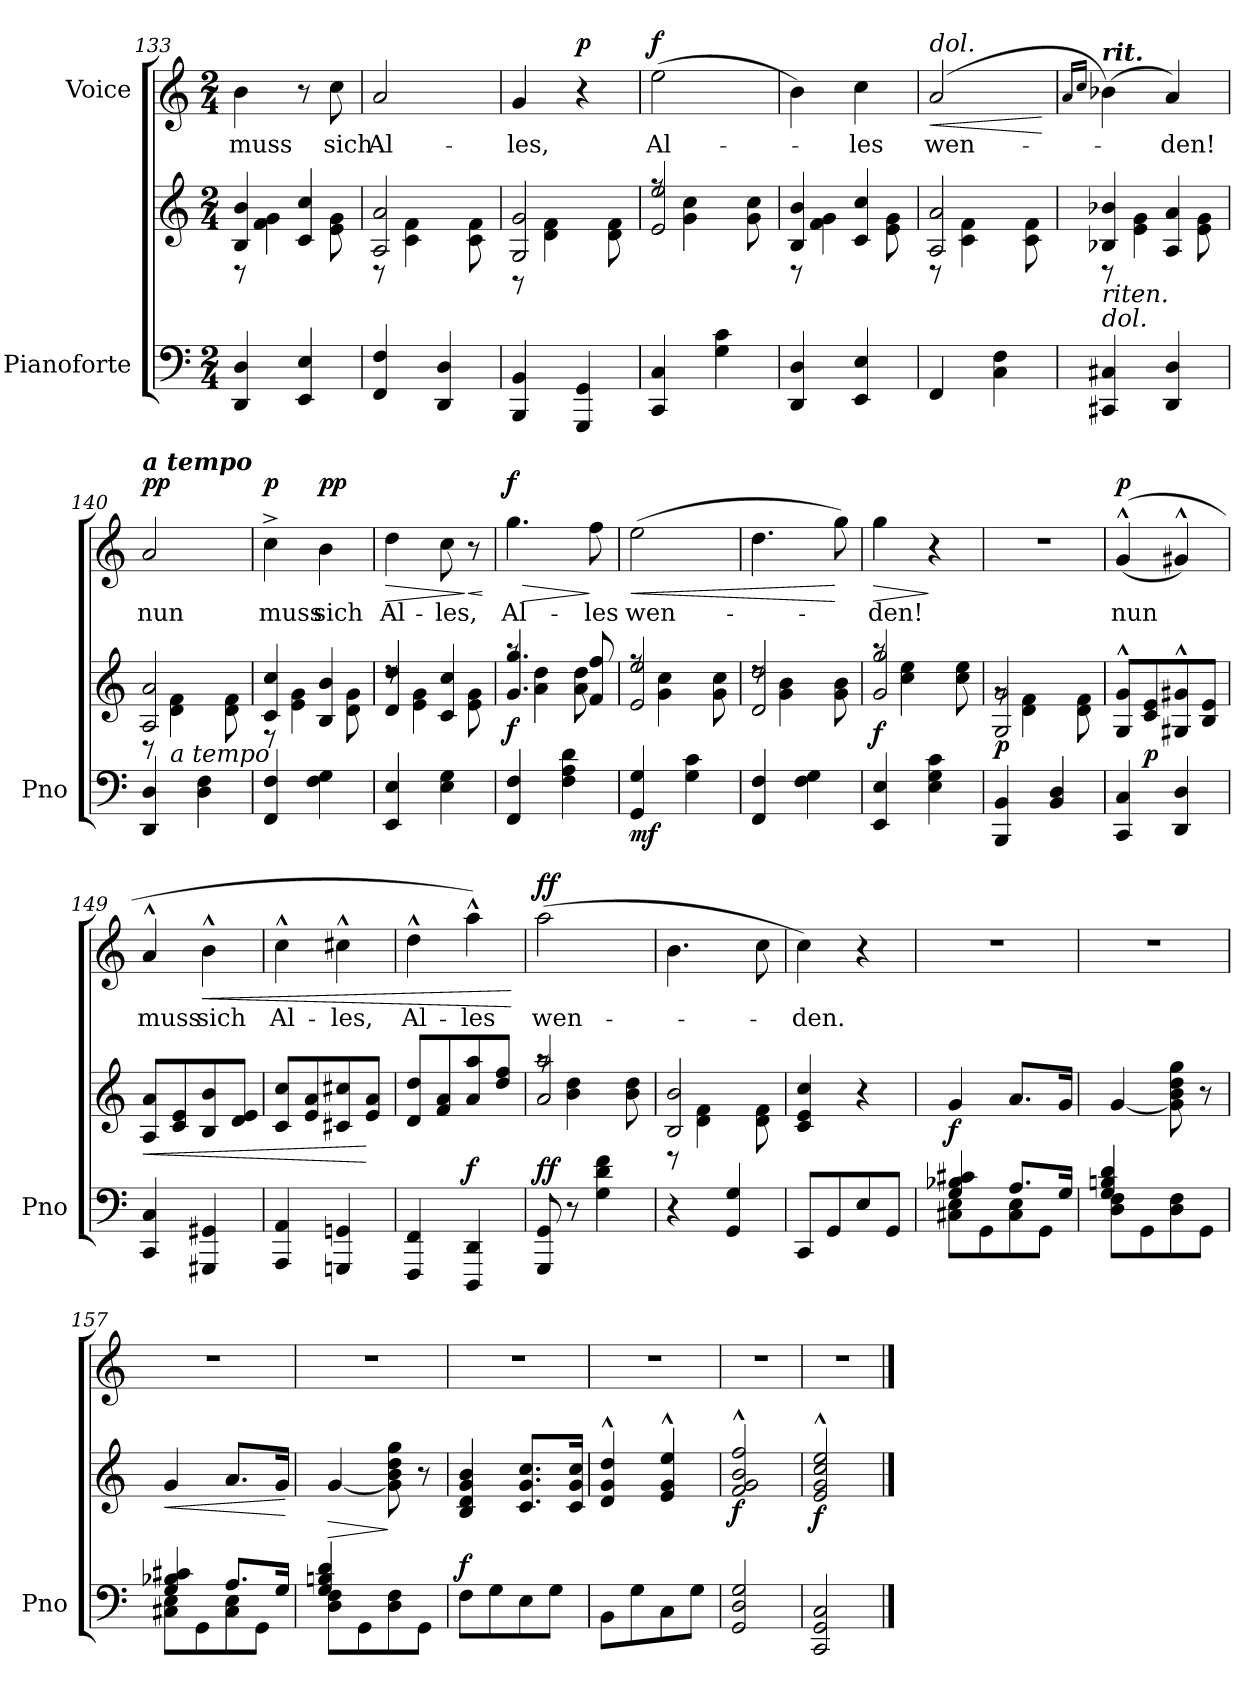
**kern	**kern	**dynam	**kern	**text	**dynam
*part2	*part2	*part2	*part1	*part1	*part1
*staff3	*staff2	*staff2/3	*staff1	*staff1	*staff1
*I"Pianoforte	*	*	*I"Voice	*	*
*I'Pno	*	*	*	*	*
*clefF4	*clefG2	*	*clefG2	*	*
*k[]	*k[]	*	*k[]	*	*
*M2/4	*M2/4	*	*M2/4	*	*
=133	=133	=133	=133	=133	=133
*	*^	*	*	*	*
!	!	!	!	!	!LO:LY:b	!
4DD/ 4D/	4B/ 4b/	8r	.	4b\	muss	.
.	.	4f\ 4g\	.	.	.	.
4EE/ 4E/	4c/ 4cc/	.	.	8r	.	.
!	!	!	!	!	!LO:LY:b	!
.	.	8e\ 8g\	.	8cc\	sich	.
=134	=134	=134	=134	=134	=134	=134
!	!	!	!	!	!LO:LY:b	!
4FF/ 4F/	2A/ 2a/	8r	.	2a/	Al-	.
.	.	4c\ 4f\	.	.	.	.
4DD/ 4D/	.	.	.	.	.	.
.	.	8c\ 8f\	.	.	.	.
=135	=135	=135	=135	=135	=135	=135
!	!	!	!	!	!LO:LY:b	!
4BBB/ 4BB/	2G/ 2g/	8r	.	4g/	-les,	.
.	.	4d\ 4f\	.	.	.	.
!	!	!	!	!	!	!LO:DY:b
4GGG/ 4GG/	.	.	.	4r	.	p
.	.	8d\ 8f\	.	.	.	.
=136	=136	=136	=136	=136	=136	=136
!	!	!	!	!	!LO:LY:b	!LO:DY:a
4CC/ 4C/	2e/ 2ee/	8rff	.	(>2ee\	Al-	f
.	.	4g\ 4cc\	.	.	.	.
4G\ 4c\	.	.	.	.	.	.
.	.	8g\ 8cc\	.	.	.	.
=137	=137	=137	=137	=137	=137	=137
4DD/ 4D/	4B/ 4b/	8r	.	4b\)	.	.
.	.	4f\ 4g\	.	.	.	.
!	!	!	!	!	!LO:LY:b	!
4EE/ 4E/	4c/ 4cc/	.	.	4cc\	-les	.
.	.	8e\ 8g\	.	.	.	.
!!LO:LB:g=z
=138	=138	=138	=138	=138	=138	=138
!	!	!	!	!LO:TX:a:i:t=dol.	!	!
!	!	!	!	!	!LO:LY:b	!LO:HP:b
4FF/	2A/ 2a/	8r	.	(>2a/	wen-	<
.	.	4c\ 4f\	.	.	.	.
4C\ 4F\	.	.	.	.	.	.
.	.	8c\ 8f\	.	.	.	.
*	*v	*v	*	*	*	*
.	.	.	.	.	[
=139	=139	=139	=139	=139	=139
.	.	.	16qa/LL	.	.
.	.	.	16qcc/JJ	.	.
*	*^	*	*	*	*
!	!	!	!	!LO:TX:a:Bi:t=rit.	!	!
!	!LO:TX:b:i:t=riten.	!	!	!	!	!
!LO:TX:a:i:t=dol.	!	!	!	!	!	!
4CC#X/ 4C#X/	4B-X/ 4b-X/	8r	.	(>4b-X\)	.	.
.	.	4e\ 4g\	.	.	.	.
!	!	!	!	!	!LO:LY:b	!
4DD/ 4D/	4A/ 4a/	.	.	4a/)	-den!	.
.	.	8e\ 8g\	.	.	.	.
=140	=140	=140	=140	=140	=140	=140
!	!	!	!	!LO:TX:a:Bi:t=a tempo	!	!
!	!	!	!	!	!LO:LY:b	!LO:DY:a
4DD/ 4D/	2A/ 2a/	8r	.	2a/	nun	pp
!	!	!LO:TX:b:i:t=a tempo	!	!	!	!
.	.	4d\ 4f\	.	.	.	.
4D\ 4F\	.	.	.	.	.	.
.	.	8d\ 8f\	.	.	.	.
=141	=141	=141	=141	=141	=141	=141
!	!	!	!	!	!LO:LY:b	!LO:DY:a
4FF/ 4F/	4c/ 4cc/	8r	.	4cc^\	muss	p
.	.	4e\ 4g\	.	.	.	.
!	!	!	!	!	!LO:LY:b	!LO:DY:a
4F\ 4G\	4B/ 4b/	.	.	4b\	sich	pp
.	.	8d\ 8g\	.	.	.	.
=142	=142	=142	=142	=142	=142	=142
!	!	!	!	!	!LO:LY:b	!LO:HP:b
4EE/ 4E/	4d/ 4dd/	8rdd	.	4dd\	Al-	>
.	.	4e\ 4g\	.	.	.	.
!	!	!	!	!	!LO:LY:b	!
4E\ 4G\	4c/ 4cc/	.	.	8cc\	-les,	.
!	!	!	!	!	!	!LO:HP:n=1:b
.	.	8e\ 8g\	.	8r	.	] <
*	*v	*v	*	*	*	*
.	.	.	.	.	[
=143	=143	=143	=143	=143	=143
*	*^	*	*	*	*
!	!	!	!LO:DY:a=2	!	!LO:LY:b	!LO:HP:b
!	!	!	!	!	!	!LO:DY:n=1:a
4FF/ 4F/	4.g/ 4.gg/	8raa	f	4.gg\	Al-	> f
.	.	4a\ 4dd\	.	.	.	.
4F\ 4A\ 4d\	.	.	.	.	.	.
!	!	!	!	!	!LO:LY:b	!
.	8f/ 8ff/	8a\ 8dd\	.	8ff\	-les	]
=144	=144	=144	=144	=144	=144	=144
!	!	!	!LO:DY:b=2	!	!LO:LY:b	!LO:HP:b
4GG/ 4G/	2e/ 2ee/	8rff	mf	(>2ee\	wen-	<
.	.	4g\ 4cc\	.	.	.	.
4G\ 4c\	.	.	.	.	.	.
.	.	8g\ 8cc\	.	.	.	.
=145	=145	=145	=145	=145	=145	=145
4FF/ 4F/	2d/ 2dd/	8rdd	.	4.dd\	.	.
.	.	4g\ 4b\	.	.	.	.
4F\ 4G\	.	.	.	.	.	.
.	.	8g\ 8b\	.	8gg\)	.	[
!!LO:LB:g=z
=146	=146	=146	=146	=146	=146	=146
!	!	!	!LO:DY:a=2	!	!LO:LY:b	!LO:HP:b
4EE/ 4E/	2g/ 2gg/	8raa	f	4gg\	-den!	>
.	.	4cc\ 4ee\	.	.	.	.
4E\ 4G\ 4c\	.	.	.	4r	.	]
.	.	8cc\ 8ee\	.	.	.	.
=147	=147	=147	=147	=147	=147	=147
!	!	!	!LO:DY:b	!	!	!
4BBB/ 4BB/	2G/ 2g/	8rg	p	2r	.	.
.	.	4d\ 4f\	.	.	.	.
4BB/ 4D/	.	.	.	.	.	.
.	.	8d\ 8f\	.	.	.	.
=148	=148	=148	=148	=148	=148	=148
!	!	!	!	!	!LO:LY:b	!LO:DY:a
*	*v	*v	*	*	*	*
4CC/ 4C/	8G/^^ 8g/^^L	.	(<(>4g^^/	nun	p
!	!	!LO:DY:b	!	!	!
.	8c/ 8e/	p	.	.	.
4DD/ 4D/	8G#X/^^ 8g#X/^^	.	4g#X^^/)	.	.
.	8B/ 8e/J	.	.	.	.
=149	=149	=149	=149	=149	=149
!	!	!LO:HP:b	!	!LO:LY:b	!
4CC/ 4C/	8A/ 8a/L	<	4a^^/	muss	.
.	8c/ 8e/	.	.	.	.
!	!	!	!	!LO:LY:b	!LO:HP:b
4GGG#X/ 4GG#X/	8B/ 8b/	.	4b^^\	sich	<
.	8d/ 8e/J	.	.	.	.
=150	=150	=150	=150	=150	=150
!	!	!	!	!LO:LY:b	!
4AAA/ 4AA/	8c/ 8cc/L	.	4cc^^\	Al-	.
.	8e/ 8a/	.	.	.	.
!	!	!	!	!LO:LY:b	!
4GGGn/ 4GGn/	8c#X/ 8cc#X/	.	4cc#X^^\	-les,	.
.	8e/ 8a/J	[	.	.	.
=151	=151	=151	=151	=151	=151
!	!	!	!	!LO:LY:b	!
4FFF/ 4FF/	8d/ 8dd/L	.	4dd^^\	Al-	.
.	8f/ 8a/	.	.	.	.
!	!	!LO:DY:a=2	!	!LO:LY:b	!
4DDD/ 4DD/	8a/ 8aa/	f	4aa^^\)	-les	.
.	8dd/ 8ff/J	.	.	.	.
.	.	.	.	.	[
=152	=152	=152	=152	=152	=152
*	*^	*	*	*	*
!	!	!	!LO:DY:a=2	!	!LO:LY:b	!LO:DY:a
8GGG/ 8GG/	2a/ 2aa/	8raa	ff	(>2aa\	wen-	ff
8r	.	4b\ 4dd\	.	.	.	.
4G\ 4d\ 4f\	.	.	.	.	.	.
.	.	8b\ 8dd\	.	.	.	.
=153	=153	=153	=153	=153	=153	=153
4r	2B/ 2b/	8r	.	4.b\	.	.
.	.	4d\ 4f\	.	.	.	.
4GG/ 4G/	.	.	.	.	.	.
.	.	8d\ 8f\	.	8cc\	.	.
!!LO:LB:g=z
=154	=154	=154	=154	=154	=154	=154
!	!	!	!	!	!LO:LY:b	!
*	*v	*v	*	*	*	*
8CC/L	4c/ 4e/ 4cc/	.	4cc\)	-den.	.
8GG/	.	.	.	.	.
8E/	4r	.	4r	.	.
8GG/J	.	.	.	.	.
=155	=155	=155	=155	=155	=155
*^	*	*	*	*	*
!	!	!	!LO:DY:b	!	!	!
4G/ 4B-X/ 4c#X/	8C#X\ 8E\L	4g/	f	2r	.	.
.	8GG\	.	.	.	.	.
8.A/L	8C#\ 8E\	8.a/L	.	.	.	.
.	8GG\J	.	.	.	.	.
16G/Jk	.	16g/Jk	.	.	.	.
=156	=156	=156	=156	=156	=156	=156
*	*^	*	*	*	*	*
4ryy	8D\ 8F\L	4G/ 4Bn/ 4d/	[4g/	.	2r	.	.
.	8GG\	.	.	.	.	.	.
4ryy	8D\ 8F\	4ryy	8g\] 8b\ 8dd\ 8gg\	.	.	.	.
.	8GG\J	.	8r	.	.	.	.
*	*v	*v	*	*	*	*	*
=157	=157	=157	=157	=157	=157	=157
!	!	!	!LO:HP:b	!	!	!
4G/ 4B-X/ 4c#X/	8C#X\ 8E\L	4g/	<	2r	.	.
.	8GG\	.	.	.	.	.
8.A/L	8C#\ 8E\	8.a/L	.	.	.	.
.	8GG\J	.	.	.	.	.
16G/Jk	.	16g/Jk	.	.	.	.
*v	*v	*	*	*	*	*
.	.	[	.	.	.
=158	=158	=158	=158	=158	=158
*^	*	*	*	*	*
*	*^	*	*	*	*	*
!	!	!	!	!LO:HP:b	!	!	!
4ryy	8D\ 8F\L	4G/ 4Bn/ 4d/	[4g/	>	2r	.	.
.	8GG\	.	.	.	.	.	.
4ryy	8D\ 8F\	4ryy	8g\] 8b\ 8dd\ 8gg\	]	.	.	.
.	8GG\J	.	8r	.	.	.	.
*	*v	*v	*	*	*	*	*
=159	=159	=159	=159	=159	=159	=159
!	!	!	!LO:DY:a=2	!	!	!
*v	*v	*	*	*	*	*
8F\L	4B/ 4d/ 4g/ 4b/	f	2r	.	.
8G\	.	.	.	.	.
8E\	8.c/ 8.g/ 8.cc/L	.	.	.	.
8G\J	.	.	.	.	.
.	16c/ 16g/ 16cc/Jk	.	.	.	.
=160	=160	=160	=160	=160	=160
8BB\L	4d/^^ 4g/^^ 4dd/^^	.	2r	.	.
8G\	.	.	.	.	.
8C\	4e/^^ 4g/^^ 4ee/^^	.	.	.	.
8G\J	.	.	.	.	.
=161	=161	=161	=161	=161	=161
!	!	!LO:DY:b	!	!	!
2GG/ 2D/ 2G/	2f/^^ 2g/^^ 2b/^^ 2ff/^^	f	2r	.	.
=162	=162	=162	=162	=162	=162
!	!	!LO:DY:b	!	!	!
2CC/ 2GG/ 2C/	2e/^^ 2g/^^ 2cc/^^ 2ee/^^	f	2r	.	.
==	==	==	==	==	==
*-	*-	*-	*-	*-	*-
